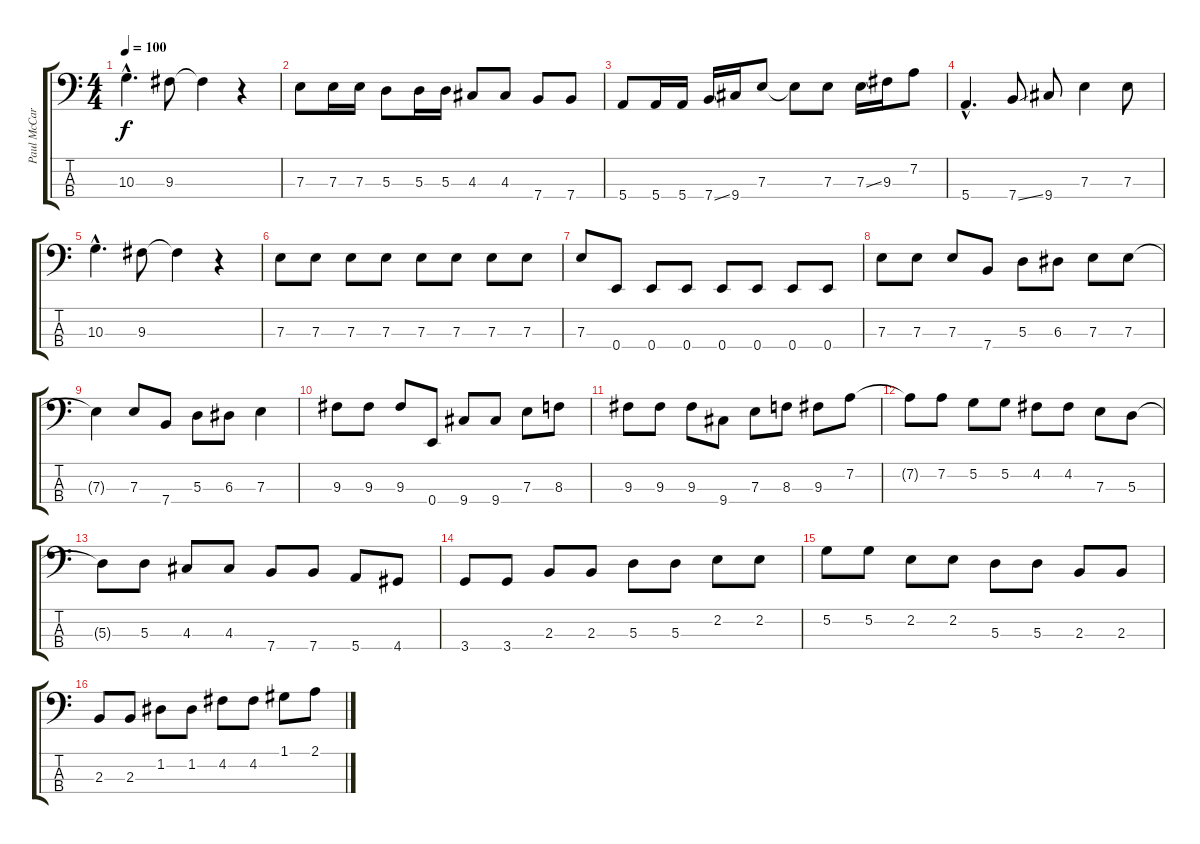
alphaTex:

\track ("Paul McCartney" "Paul McCar") {instrument electricbassfinger}
\staff {score tabs}
\tuning (G2 D2 A1 E1) {hide}
\ts (4 4)
\tempo 100
\clef f4
\ks c
10.3{hac}.4{d dy f} 9.3.8 9.3{t}.4 r.4 |
7.3.8 7.3.16 7.3.16 5.3.8 5.3.16 5.3.16 4.3.8 4.3.8 7.4.8 7.4.8 |
5.4.8 5.4.16 5.4.16 7.4{ss}.16 9.4.16 7.3.8 7.3{t}.8 7.3.8 7.3{ss}.16 9.3.16 7.2.8 |
5.4{hac}.4{d} 7.4{ss}.8 9.4.8 7.3.4 7.3.8 |
10.3{hac}.4{d} 9.3.8 9.3{t}.4 r.4 |
7.3.8 7.3.8 7.3.8 7.3.8 7.3.8 7.3.8 7.3.8 7.3.8 |
7.3.8 0.4.8 0.4.8 0.4.8 0.4.8 0.4.8 0.4.8 0.4.8 |
7.3.8 7.3.8 7.3.8 7.4.8 5.3.8 6.3.8 7.3.8 7.3.8 |
7.3{t}.4 7.3.8 7.4.8 5.3.8 6.3.8 7.3.4 |
9.3.8 9.3.8 9.3.8 0.4.8 9.4.8 9.4.8 7.3.8 8.3.8 |
9.3.8 9.3.8 9.3.8 9.4.8 7.3.8 8.3.8 9.3.8 7.2.8 |
7.2{t}.8 7.2.8 5.2.8 5.2.8 4.2.8 4.2.8 7.3.8 5.3.8 |
5.3{t}.8 5.3.8 4.3.8 4.3.8 7.4.8 7.4.8 5.4.8 4.4.8 |
3.4.8 3.4.8 2.3.8 2.3.8 5.3.8 5.3.8 2.2.8 2.2.8 |
5.2.8 5.2.8 2.2.8 2.2.8 5.3.8 5.3.8 2.3.8 2.3.8 |
2.3.8 2.3.8 1.2.8 1.2.8 4.2.8 4.2.8 1.1.8 2.1.8
